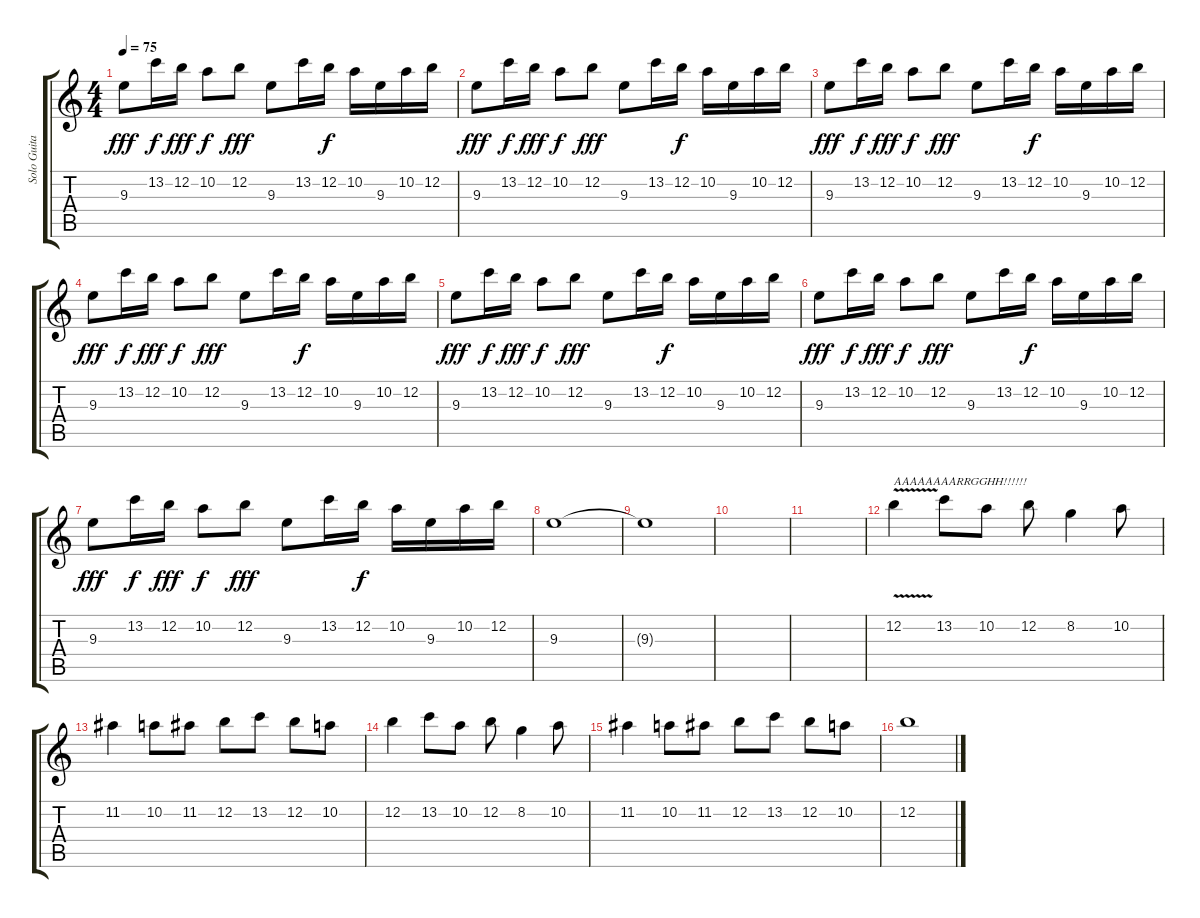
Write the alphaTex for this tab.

\track ("Solo Guitar" "Solo Guita") {instrument overdrivenguitar}
\staff {score tabs}
\tuning (E4 B3 G3 D3 A2 E2) {hide}
\ts (4 4)
\tempo 75
\clef g2
\ks c
9.3.8{dy fff} 13.2.16{dy f} 12.2.16{dy fff} 10.2.8{dy f} 12.2.8{dy fff} 9.3.8 13.2.16 12.2.16{dy f} 10.2.16 9.3.16 10.2.16 12.2.16 |
9.3.8{dy fff} 13.2.16{dy f} 12.2.16{dy fff} 10.2.8{dy f} 12.2.8{dy fff} 9.3.8 13.2.16 12.2.16{dy f} 10.2.16 9.3.16 10.2.16 12.2.16 |
9.3.8{dy fff} 13.2.16{dy f} 12.2.16{dy fff} 10.2.8{dy f} 12.2.8{dy fff} 9.3.8 13.2.16 12.2.16{dy f} 10.2.16 9.3.16 10.2.16 12.2.16 |
9.3.8{dy fff} 13.2.16{dy f} 12.2.16{dy fff} 10.2.8{dy f} 12.2.8{dy fff} 9.3.8 13.2.16 12.2.16{dy f} 10.2.16 9.3.16 10.2.16 12.2.16 |
9.3.8{dy fff} 13.2.16{dy f} 12.2.16{dy fff} 10.2.8{dy f} 12.2.8{dy fff} 9.3.8 13.2.16 12.2.16{dy f} 10.2.16 9.3.16 10.2.16 12.2.16 |
9.3.8{dy fff} 13.2.16{dy f} 12.2.16{dy fff} 10.2.8{dy f} 12.2.8{dy fff} 9.3.8 13.2.16 12.2.16{dy f} 10.2.16 9.3.16 10.2.16 12.2.16 |
9.3.8{dy fff} 13.2.16{dy f} 12.2.16{dy fff} 10.2.8{dy f} 12.2.8{dy fff} 9.3.8 13.2.16 12.2.16{dy f} 10.2.16 9.3.16 10.2.16 12.2.16 |
9.3.1{volume 0} |
9.3{t}.1 |
|
|
12.2{v}.4{txt "AAAAAAAARRGGHH!!!!!!" volume 16} 13.2.8 10.2.8 12.2.8 8.2.4 10.2.8 |
11.2.4 10.2.8 11.2.8 12.2.8 13.2.8 12.2.8 10.2.8 |
12.2.4 13.2.8 10.2.8 12.2.8 8.2.4 10.2.8 |
11.2.4 10.2.8 11.2.8 12.2.8 13.2.8 12.2.8 10.2.8 |
12.2.1{volume 0}
